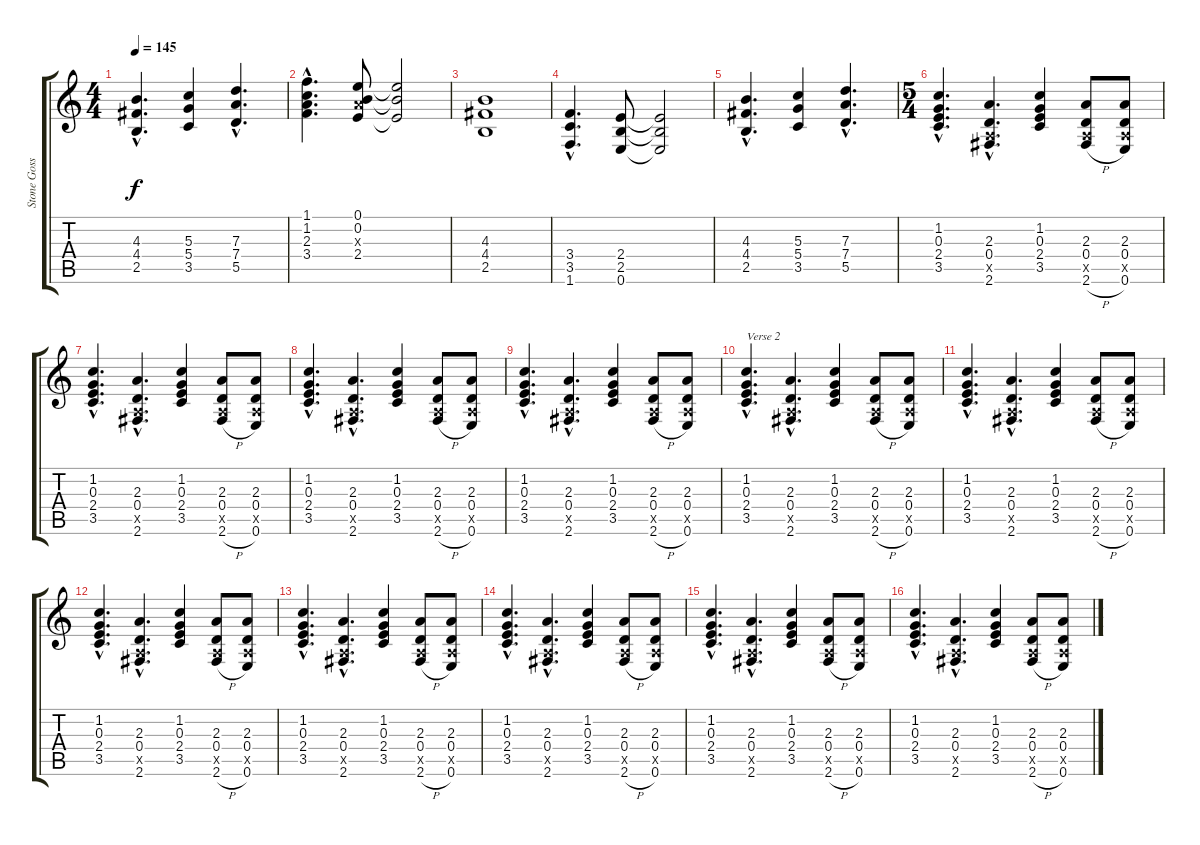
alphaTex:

\track ("Stone Gossard" "Stone Goss") {instrument distortionguitar}
\staff {score tabs}
\tuning (E4 B3 G3 D3 A2 E2) {hide}
\ts (4 4)
\tempo 145
\clef g2
\ks c
(4.3{hac} 4.4{hac} 2.5{hac}).4{d dy f} (5.3 5.4 3.5).4 (7.3{hac} 7.4{hac} 5.5{hac}).4{d} |
(1.1{hac} 1.2{hac} 2.3{hac} 3.4{hac}).4{d} (0.1 0.2 2.3{x} 2.4).8 (0.1{t} 0.2{t} 2.4{t}).2 |
(4.3 4.4 2.5).1 |
(3.4{hac} 3.5{hac} 1.6{hac}).4{d} (2.4 2.5 0.6).8 (2.4{t} 2.5{t} 0.6{t}).2 |
(4.3{hac} 4.4{hac} 2.5{hac}).4{d} (5.3 5.4 3.5).4 (7.3{hac} 7.4{hac} 5.5{hac}).4{d} |
\ts (5 4)
(1.2{hac} 0.3{hac} 2.4{hac} 3.5{hac}).4{d} (2.3{hac} 0.4{hac} 0.5{hac x} 2.6{hac}).4{d} (1.2 0.3 2.4 3.5).4 (2.3 0.4 0.5{x} 2.6{h}).8 (2.3 0.4 0.5{x} 0.6).8 |
(1.2{hac} 0.3{hac} 2.4{hac} 3.5{hac}).4{d} (2.3{hac} 0.4{hac} 0.5{hac x} 2.6{hac}).4{d} (1.2 0.3 2.4 3.5).4 (2.3 0.4 0.5{x} 2.6{h}).8 (2.3 0.4 0.5{x} 0.6).8 |
(1.2{hac} 0.3{hac} 2.4{hac} 3.5{hac}).4{d} (2.3{hac} 0.4{hac} 0.5{hac x} 2.6{hac}).4{d} (1.2 0.3 2.4 3.5).4 (2.3 0.4 0.5{x} 2.6{h}).8 (2.3 0.4 0.5{x} 0.6).8 |
(1.2{hac} 0.3{hac} 2.4{hac} 3.5{hac}).4{d} (2.3{hac} 0.4{hac} 0.5{hac x} 2.6{hac}).4{d} (1.2 0.3 2.4 3.5).4 (2.3 0.4 0.5{x} 2.6{h}).8 (2.3 0.4 0.5{x} 0.6).8 |
(1.2{hac} 0.3{hac} 2.4{hac} 3.5{hac}).4{d txt "Verse 2"} (2.3{hac} 0.4{hac} 0.5{hac x} 2.6{hac}).4{d} (1.2 0.3 2.4 3.5).4 (2.3 0.4 0.5{x} 2.6{h}).8 (2.3 0.4 0.5{x} 0.6).8 |
(1.2{hac} 0.3{hac} 2.4{hac} 3.5{hac}).4{d} (2.3{hac} 0.4{hac} 0.5{hac x} 2.6{hac}).4{d} (1.2 0.3 2.4 3.5).4 (2.3 0.4 0.5{x} 2.6{h}).8 (2.3 0.4 0.5{x} 0.6).8 |
(1.2{hac} 0.3{hac} 2.4{hac} 3.5{hac}).4{d} (2.3{hac} 0.4{hac} 0.5{hac x} 2.6{hac}).4{d} (1.2 0.3 2.4 3.5).4 (2.3 0.4 0.5{x} 2.6{h}).8 (2.3 0.4 0.5{x} 0.6).8 |
(1.2{hac} 0.3{hac} 2.4{hac} 3.5{hac}).4{d} (2.3{hac} 0.4{hac} 0.5{hac x} 2.6{hac}).4{d} (1.2 0.3 2.4 3.5).4 (2.3 0.4 0.5{x} 2.6{h}).8 (2.3 0.4 0.5{x} 0.6).8 |
(1.2{hac} 0.3{hac} 2.4{hac} 3.5{hac}).4{d} (2.3{hac} 0.4{hac} 0.5{hac x} 2.6{hac}).4{d} (1.2 0.3 2.4 3.5).4 (2.3 0.4 0.5{x} 2.6{h}).8 (2.3 0.4 0.5{x} 0.6).8 |
(1.2{hac} 0.3{hac} 2.4{hac} 3.5{hac}).4{d} (2.3{hac} 0.4{hac} 0.5{hac x} 2.6{hac}).4{d} (1.2 0.3 2.4 3.5).4 (2.3 0.4 0.5{x} 2.6{h}).8 (2.3 0.4 0.5{x} 0.6).8 |
(1.2{hac} 0.3{hac} 2.4{hac} 3.5{hac}).4{d} (2.3{hac} 0.4{hac} 0.5{hac x} 2.6{hac}).4{d} (1.2 0.3 2.4 3.5).4 (2.3 0.4 0.5{x} 2.6{h}).8 (2.3 0.4 0.5{x} 0.6).8
